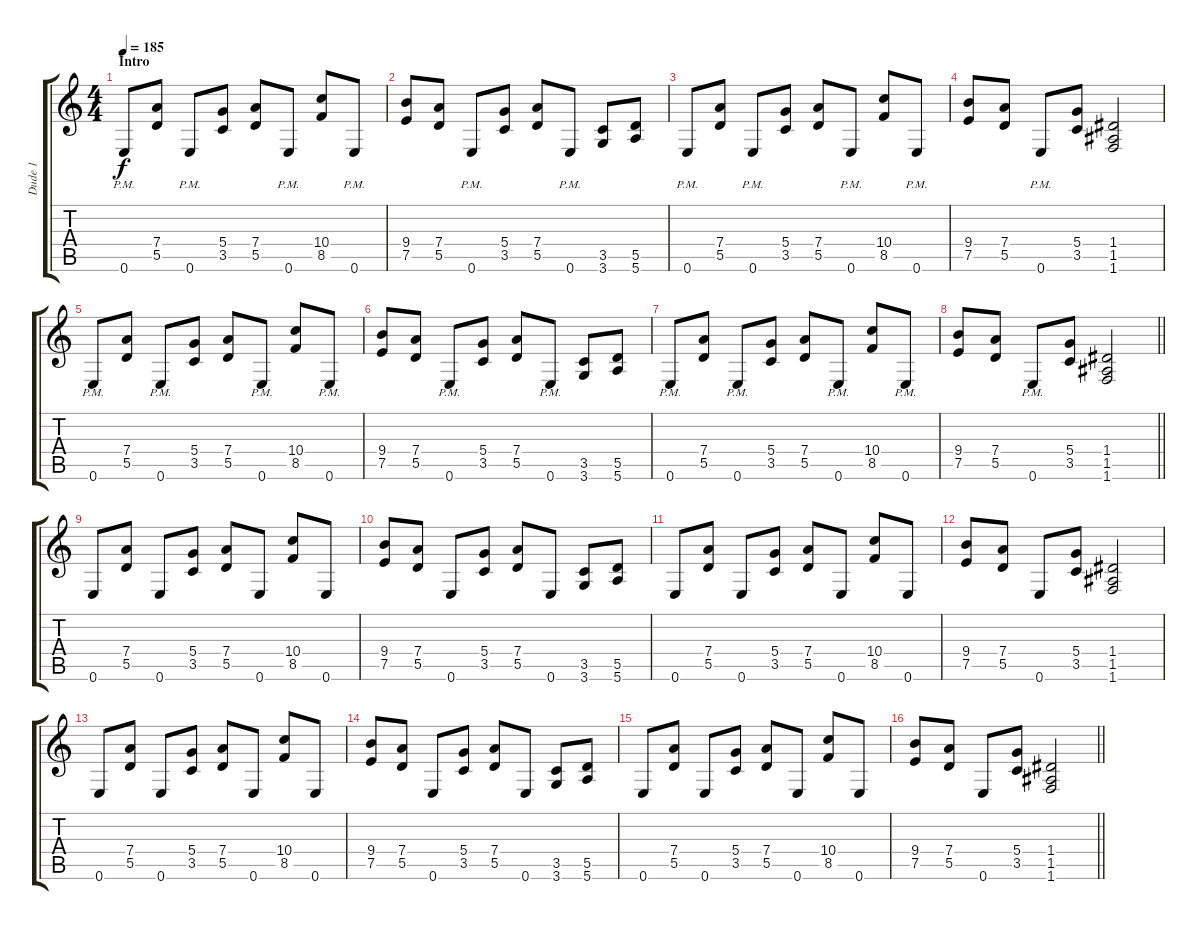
\track ("Dude 1" "Dude 1") {instrument distortionguitar}
\staff {score tabs}
\tuning (E4 B3 G3 D3 A2 E2) {hide}
\ts (4 4)
\section ("" "Intro")
\tempo 185
\clef g2
\ks c
0.6{pm}.8{dy f instrument distortionguitar} (7.4 5.5).8 0.6{pm}.8 (5.4 3.5).8 (7.4 5.5).8 0.6{pm}.8 (10.4 8.5).8 0.6{pm}.8 |
(9.4 7.5).8 (7.4 5.5).8 0.6{pm}.8 (5.4 3.5).8 (7.4 5.5).8 0.6{pm}.8 (3.5 3.6).8 (5.5 5.6).8 |
0.6{pm}.8 (7.4 5.5).8 0.6{pm}.8 (5.4 3.5).8 (7.4 5.5).8 0.6{pm}.8 (10.4 8.5).8 0.6{pm}.8 |
(9.4 7.5).8 (7.4 5.5).8 0.6{pm}.8 (5.4 3.5).8 (1.4 1.5 1.6).2 |
0.6{pm}.8 (7.4 5.5).8 0.6{pm}.8 (5.4 3.5).8 (7.4 5.5).8 0.6{pm}.8 (10.4 8.5).8 0.6{pm}.8 |
(9.4 7.5).8 (7.4 5.5).8 0.6{pm}.8 (5.4 3.5).8 (7.4 5.5).8 0.6{pm}.8 (3.5 3.6).8 (5.5 5.6).8 |
0.6{pm}.8 (7.4 5.5).8 0.6{pm}.8 (5.4 3.5).8 (7.4 5.5).8 0.6{pm}.8 (10.4 8.5).8 0.6{pm}.8 |
\barLineRight lightlight
(9.4 7.5).8 (7.4 5.5).8 0.6{pm}.8 (5.4 3.5).8 (1.4 1.5 1.6).2 |
\section ("" "")
0.6.8 (7.4 5.5).8 0.6.8 (5.4 3.5).8 (7.4 5.5).8 0.6.8 (10.4 8.5).8 0.6.8 |
(9.4 7.5).8 (7.4 5.5).8 0.6.8 (5.4 3.5).8 (7.4 5.5).8 0.6.8 (3.5 3.6).8 (5.5 5.6).8 |
0.6.8 (7.4 5.5).8 0.6.8 (5.4 3.5).8 (7.4 5.5).8 0.6.8 (10.4 8.5).8 0.6.8 |
(9.4 7.5).8 (7.4 5.5).8 0.6.8 (5.4 3.5).8 (1.4 1.5 1.6).2 |
0.6.8 (7.4 5.5).8 0.6.8 (5.4 3.5).8 (7.4 5.5).8 0.6.8 (10.4 8.5).8 0.6.8 |
(9.4 7.5).8 (7.4 5.5).8 0.6.8 (5.4 3.5).8 (7.4 5.5).8 0.6.8 (3.5 3.6).8 (5.5 5.6).8 |
0.6.8 (7.4 5.5).8 0.6.8 (5.4 3.5).8 (7.4 5.5).8 0.6.8 (10.4 8.5).8 0.6.8 |
\barLineRight lightlight
(9.4 7.5).8 (7.4 5.5).8 0.6.8 (5.4 3.5).8 (1.4 1.5 1.6).2
